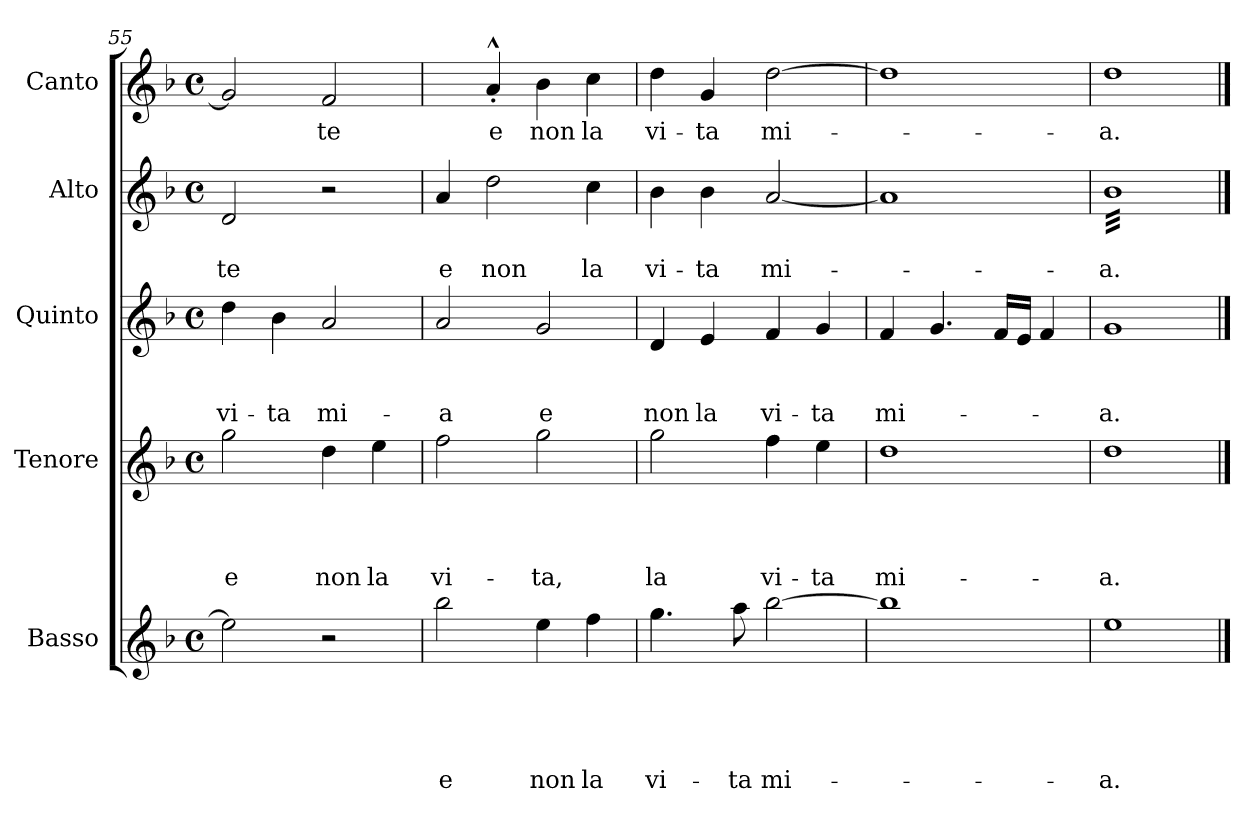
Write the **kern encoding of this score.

**kern	**text	**text	**text	**text	**text	**kern	**text	**text	**text	**text	**kern	**text	**text	**text	**kern	**text	**text	**kern	**text
*part5	*part5	*part5	*part5	*part5	*part5	*part4	*part4	*part4	*part4	*part4	*part3	*part3	*part3	*part3	*part2	*part2	*part2	*part1	*part1
*staff5	*staff5	*staff5	*staff5	*staff5	*staff5	*staff4	*staff4	*staff4	*staff4	*staff4	*staff3	*staff3	*staff3	*staff3	*staff2	*staff2	*staff2	*staff1	*staff1
*I"Basso	*	*	*	*	*	*I"Tenore	*	*	*	*	*I"Quinto	*	*	*	*I"Alto	*	*	*I"Canto	*
*clefG2	*	*	*	*	*	*clefG2	*	*	*	*	*clefG2	*	*	*	*clefG2	*	*	*clefG2	*
*k[b-]	*	*	*	*	*	*k[b-]	*	*	*	*	*k[b-]	*	*	*	*k[b-]	*	*	*k[b-]	*
*F:	*	*	*	*	*	*F:	*	*	*	*	*F:	*	*	*	*F:	*	*	*F:	*
*M4/4	*	*	*	*	*	*M4/4	*	*	*	*	*M4/4	*	*	*	*M4/4	*	*	*M4/4	*
*met(c)	*	*	*	*	*	*met(c)	*	*	*	*	*met(c)	*	*	*	*met(c)	*	*	*met(c)	*
=55	=55	=55	=55	=55	=55	=55	=55	=55	=55	=55	=55	=55	=55	=55	=55	=55	=55	=55	=55
!	!	!	!	!	!	!	!	!	!	!LO:LY:b	!	!	!	!LO:LY:b	!	!	!LO:LY:b	!	!
2ee\]	.	.	.	.	.	2gg\	.	.	.	e	4dd\	.	.	vi-	2d/	.	-te	2g/]	.
!	!	!	!	!	!	!	!	!	!	!	!	!	!	!LO:LY:b	!	!	!	!	!
.	.	.	.	.	.	.	.	.	.	.	4b-\	.	.	-ta	.	.	.	.	.
!	!	!	!	!	!	!	!	!	!	!LO:LY:b	!	!	!	!LO:LY:b	!	!	!	!	!LO:LY:b
2r	.	.	.	.	.	4dd\	.	.	.	non	2a/	.	.	mi-	2r	.	.	2f/	-te
!	!	!	!	!	!	!	!	!	!	!LO:LY:b	!	!	!	!	!	!	!	!	!
.	.	.	.	.	.	4ee\	.	.	.	la	.	.	.	.	.	.	.	.	.
=56	=56	=56	=56	=56	=56	=56	=56	=56	=56	=56	=56	=56	=56	=56	=56	=56	=56	=56	=56
!	!	!	!	!	!LO:LY:b	!	!	!	!	!LO:LY:b	!	!	!	!LO:LY:b	!	!	!LO:LY:b	!	!
2bb-\	.	.	.	.	e	2ff\	.	.	.	vi-	2a/	.	.	-a	4a/	.	e	4ryy	.
!	!	!	!	!	!	!	!	!	!	!	!	!	!	!	!	!	!LO:LY:b	!	!LO:LY:b
.	.	.	.	.	.	.	.	.	.	.	.	.	.	.	2dd\	.	non	4a^^<'</	e
!	!	!	!	!	!LO:LY:b	!	!	!	!	!LO:LY:b	!	!	!	!LO:LY:b	!	!	!	!	!LO:LY:b
4ee\	.	.	.	.	non	2gg\	.	.	.	-ta,	2g/	.	.	e	.	.	.	4b-\	non
!	!	!	!	!	!LO:LY:b	!	!	!	!	!	!	!	!	!	!	!	!LO:LY:b	!	!LO:LY:b
4ff\	.	.	.	.	la	.	.	.	.	.	.	.	.	.	4cc\	.	la	4cc\	la
=57	=57	=57	=57	=57	=57	=57	=57	=57	=57	=57	=57	=57	=57	=57	=57	=57	=57	=57	=57
!	!	!	!	!	!LO:LY:b	!	!	!	!	!LO:LY:b	!	!	!	!LO:LY:b	!	!	!LO:LY:b	!	!LO:LY:b
4.gg\	.	.	.	.	vi-	2gg\	.	.	.	la	4d/	.	.	non	4b-\	.	vi-	4dd\	vi-
!	!	!	!	!	!	!	!	!	!	!	!	!	!	!LO:LY:b	!	!	!LO:LY:b	!	!LO:LY:b
.	.	.	.	.	.	.	.	.	.	.	4e/	.	.	la	4b-\	.	-ta	4g/	-ta
!	!	!	!	!	!LO:LY:b	!	!	!	!	!	!	!	!	!	!	!	!	!	!
8aa\	.	.	.	.	-ta	.	.	.	.	.	.	.	.	.	.	.	.	.	.
!	!	!	!	!	!LO:LY:b	!	!	!	!	!LO:LY:b	!	!	!	!LO:LY:b	!	!	!LO:LY:b	!	!LO:LY:b
[>2bb-\	.	.	.	.	mi-	4ff\	.	.	.	vi-	4f/	.	.	vi-	[<2a/	.	mi-	[>2dd\	mi-
!	!	!	!	!	!	!	!	!	!	!LO:LY:b	!	!	!	!LO:LY:b	!	!	!	!	!
.	.	.	.	.	.	4ee\	.	.	.	-ta	4g/	.	.	-ta	.	.	.	.	.
=58	=58	=58	=58	=58	=58	=58	=58	=58	=58	=58	=58	=58	=58	=58	=58	=58	=58	=58	=58
!	!	!	!	!	!	!	!	!	!	!LO:LY:b	!	!	!	!LO:LY:b	!	!	!	!	!
1bb-]	.	.	.	.	.	1dd	.	.	.	mi-	4f/	.	.	mi-	1a]	.	.	1dd]	.
.	.	.	.	.	.	.	.	.	.	.	4.g/	.	.	.	.	.	.	.	.
.	.	.	.	.	.	.	.	.	.	.	16f/LL	.	.	.	.	.	.	.	.
.	.	.	.	.	.	.	.	.	.	.	16e/JJ	.	.	.	.	.	.	.	.
.	.	.	.	.	.	.	.	.	.	.	4f/	.	.	.	.	.	.	.	.
=59	=59	=59	=59	=59	=59	=59	=59	=59	=59	=59	=59	=59	=59	=59	=59	=59	=59	=59	=59
!	!	!	!	!	!LO:LY:b	!	!	!	!	!LO:LY:b	!	!	!	!LO:LY:b	!	!	!LO:LY:b	!	!LO:LY:b
*	*	*	*	*	*	*	*	*	*	*	*	*	*	*	*tremolo	*	*	*	*
1ee	.	.	.	.	-a.	1dd	.	.	.	-a.	1g	.	.	-a.	32b-LLL	.	-a.	1dd	-a.
.	.	.	.	.	.	.	.	.	.	.	.	.	.	.	32b-	.	.	.	.
.	.	.	.	.	.	.	.	.	.	.	.	.	.	.	32b-	.	.	.	.
.	.	.	.	.	.	.	.	.	.	.	.	.	.	.	32b-	.	.	.	.
.	.	.	.	.	.	.	.	.	.	.	.	.	.	.	32b-	.	.	.	.
.	.	.	.	.	.	.	.	.	.	.	.	.	.	.	32b-	.	.	.	.
.	.	.	.	.	.	.	.	.	.	.	.	.	.	.	32b-	.	.	.	.
.	.	.	.	.	.	.	.	.	.	.	.	.	.	.	32b-	.	.	.	.
.	.	.	.	.	.	.	.	.	.	.	.	.	.	.	32b-	.	.	.	.
.	.	.	.	.	.	.	.	.	.	.	.	.	.	.	32b-	.	.	.	.
.	.	.	.	.	.	.	.	.	.	.	.	.	.	.	32b-	.	.	.	.
.	.	.	.	.	.	.	.	.	.	.	.	.	.	.	32b-	.	.	.	.
.	.	.	.	.	.	.	.	.	.	.	.	.	.	.	32b-	.	.	.	.
.	.	.	.	.	.	.	.	.	.	.	.	.	.	.	32b-	.	.	.	.
.	.	.	.	.	.	.	.	.	.	.	.	.	.	.	32b-	.	.	.	.
.	.	.	.	.	.	.	.	.	.	.	.	.	.	.	32b-	.	.	.	.
.	.	.	.	.	.	.	.	.	.	.	.	.	.	.	32b-	.	.	.	.
.	.	.	.	.	.	.	.	.	.	.	.	.	.	.	32b-	.	.	.	.
.	.	.	.	.	.	.	.	.	.	.	.	.	.	.	32b-	.	.	.	.
.	.	.	.	.	.	.	.	.	.	.	.	.	.	.	32b-	.	.	.	.
.	.	.	.	.	.	.	.	.	.	.	.	.	.	.	32b-	.	.	.	.
.	.	.	.	.	.	.	.	.	.	.	.	.	.	.	32b-	.	.	.	.
.	.	.	.	.	.	.	.	.	.	.	.	.	.	.	32b-	.	.	.	.
.	.	.	.	.	.	.	.	.	.	.	.	.	.	.	32b-	.	.	.	.
.	.	.	.	.	.	.	.	.	.	.	.	.	.	.	32b-	.	.	.	.
.	.	.	.	.	.	.	.	.	.	.	.	.	.	.	32b-	.	.	.	.
.	.	.	.	.	.	.	.	.	.	.	.	.	.	.	32b-	.	.	.	.
.	.	.	.	.	.	.	.	.	.	.	.	.	.	.	32b-	.	.	.	.
.	.	.	.	.	.	.	.	.	.	.	.	.	.	.	32b-	.	.	.	.
.	.	.	.	.	.	.	.	.	.	.	.	.	.	.	32b-	.	.	.	.
.	.	.	.	.	.	.	.	.	.	.	.	.	.	.	32b-	.	.	.	.
.	.	.	.	.	.	.	.	.	.	.	.	.	.	.	32b-JJJ	.	.	.	.
*	*	*	*	*	*	*	*	*	*	*	*	*	*	*	*Xtremolo	*	*	*	*
==	==	==	==	==	==	==	==	==	==	==	==	==	==	==	==	==	==	==	==
*-	*-	*-	*-	*-	*-	*-	*-	*-	*-	*-	*-	*-	*-	*-	*-	*-	*-	*-	*-
